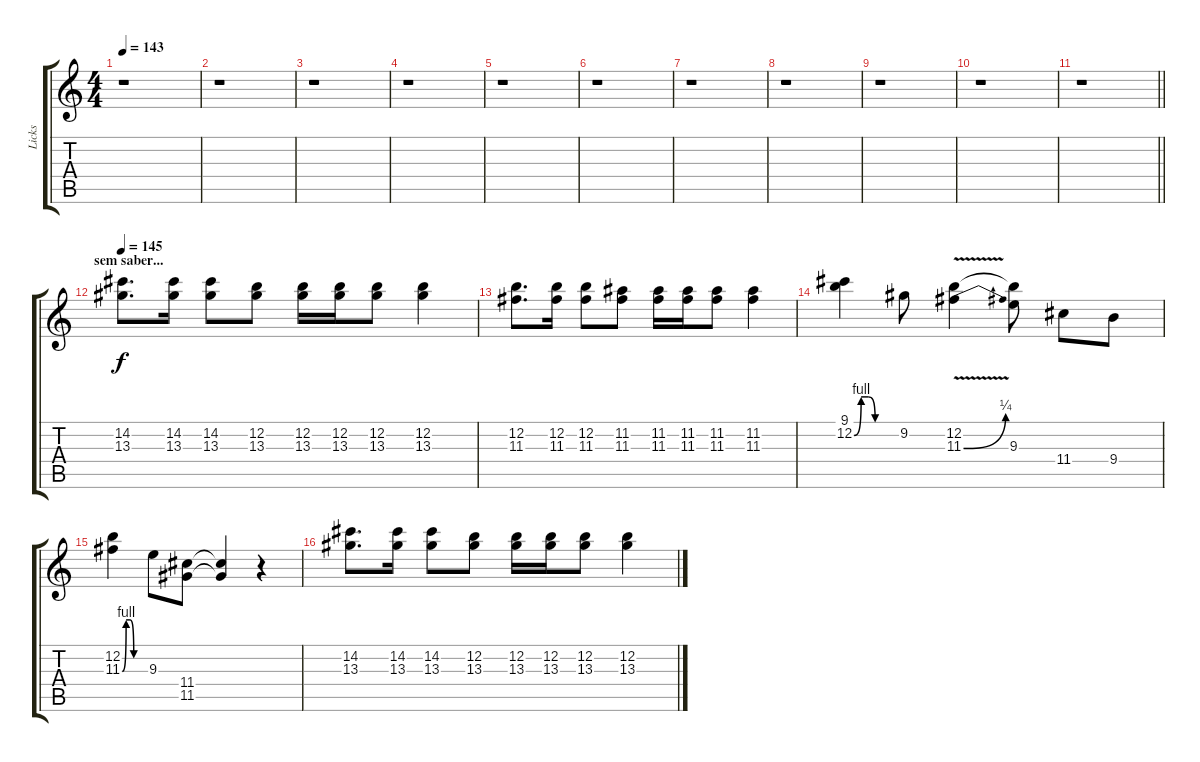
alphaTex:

\track ("Licks" "Licks") {instrument electricguitarclean}
\staff {score tabs}
\tuning (E4 B3 G3 D3 A2 E2) {hide}
\ts (4 4)
\tempo 143
\clef g2
\ks c
r.1{dy f} |
r.1 |
r.1 |
r.1 |
r.1 |
r.1 |
r.1 |
r.1 |
r.1 |
r.1 |
\barLineRight lightlight
r.1 |
\section ("" "sem saber...")
\tempo 145
(14.2 13.3).8{d} (14.2 13.3).16 (14.2 13.3).8 (12.2 13.3).8 (12.2 13.3).16 (12.2 13.3).16 (12.2 13.3).8 (12.2 13.3).4 |
(12.2 11.3).8{d} (12.2 11.3).16 (12.2 11.3).8 (11.2 11.3).8 (11.2 11.3).16 (11.2 11.3).16 (11.2 11.3).8 (11.2 11.3).4 |
(9.1 12.2{be (custom 0 0 10 4 20 4 30 0 60 0)}).4 9.2.8 (12.2 11.3{be (bend 0 0 60 1) v}).4 (12.2{t} 9.3).8 11.4.8 9.4.8 |
(12.2 11.3{be (custom 0 0 10 4 20 4 30 0 60 0)}).4 9.3.8 (11.4 11.5).8 (11.4{t} 11.5{t}).4 r.4 |
(14.2 13.3).8{d} (14.2 13.3).16 (14.2 13.3).8 (12.2 13.3).8 (12.2 13.3).16 (12.2 13.3).16 (12.2 13.3).8 (12.2 13.3).4
